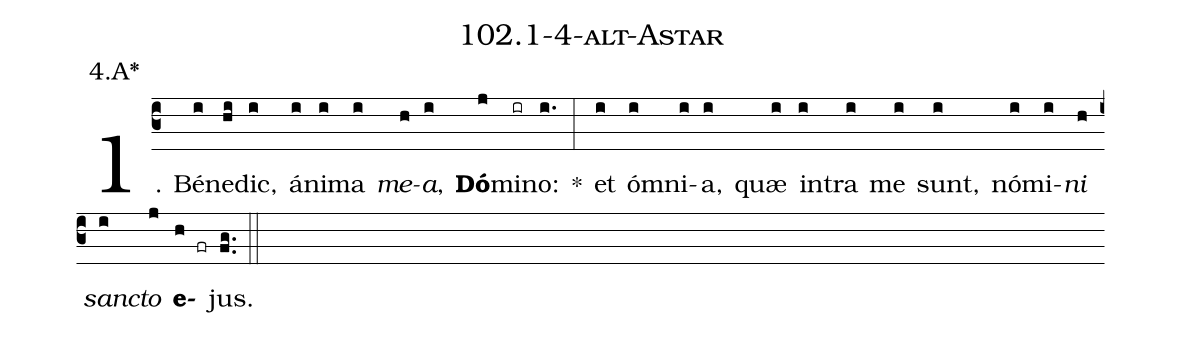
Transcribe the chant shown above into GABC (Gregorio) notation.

name: 102.1-4-alt-Astar;
annotation: 4.A*;
%%
(c3)1. Bé(i)ne(hi)dic,(i) á(i)ni(i)ma(i) <i>me</i>(h)<i>a</i>,(i) <b>Dó</b>(j)mi(ir)no:(i.) *(:) et(i) óm(i)ni(i)a,(i) quæ(i) in(i)tra(i) me(i) sunt,(i) nó(i)mi(i)<i>ni</i>(h) <i>sanc</i>(i)<i>to</i>(j) <b>e</b>(h fr)jus.(fg..) (::)
